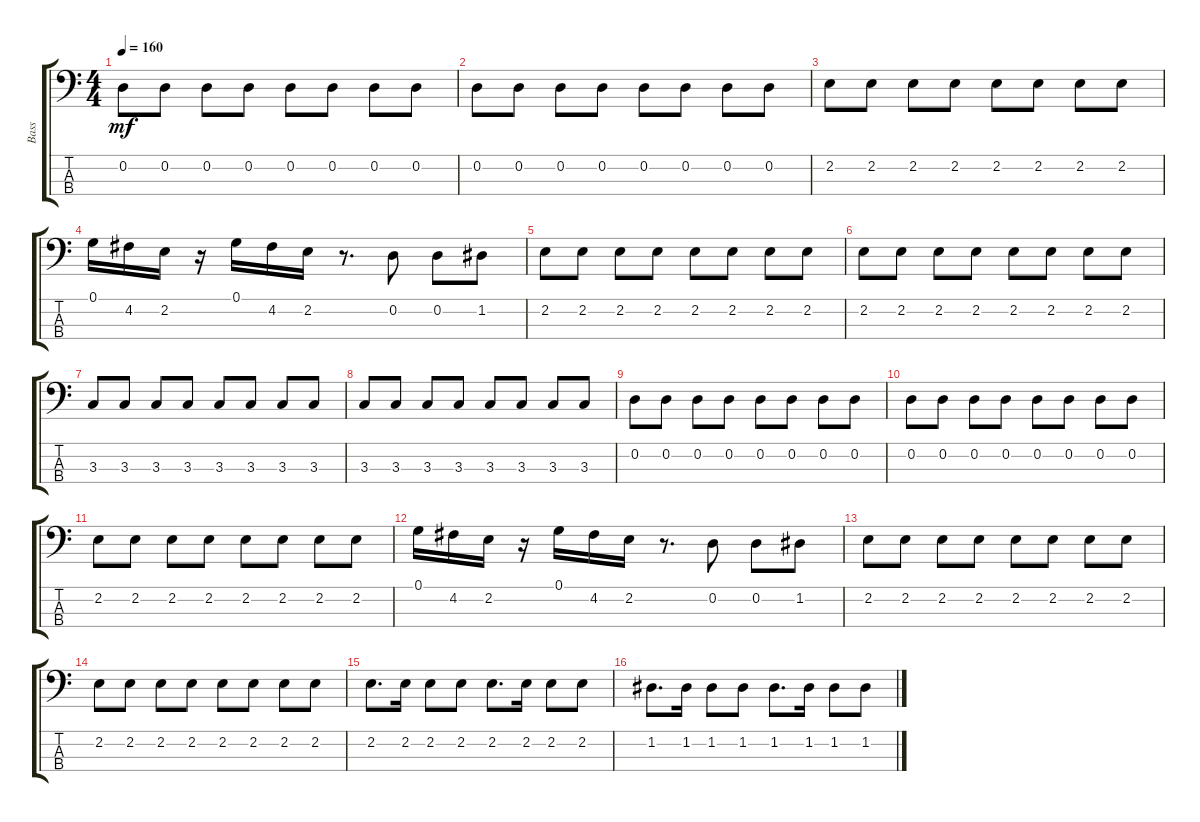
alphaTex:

\track ("Bass" "Bass") {instrument electricbassfinger}
\staff {score tabs}
\tuning (G2 D2 A1 E1) {hide}
\ts (4 4)
\tempo 160
\clef f4
\ks c
0.2.8{dy mf} 0.2.8 0.2.8 0.2.8 0.2.8 0.2.8 0.2.8 0.2.8 |
0.2.8 0.2.8 0.2.8 0.2.8 0.2.8 0.2.8 0.2.8 0.2.8 |
2.2.8 2.2.8 2.2.8 2.2.8 2.2.8 2.2.8 2.2.8 2.2.8 |
0.1.16 4.2.16 2.2.16 r.16 0.1.16 4.2.16 2.2.16 r.8{d} 0.2.8 0.2.8 1.2.8 |
2.2.8 2.2.8 2.2.8 2.2.8 2.2.8 2.2.8 2.2.8 2.2.8 |
2.2.8 2.2.8 2.2.8 2.2.8 2.2.8 2.2.8 2.2.8 2.2.8 |
3.3.8 3.3.8 3.3.8 3.3.8 3.3.8 3.3.8 3.3.8 3.3.8 |
3.3.8 3.3.8 3.3.8 3.3.8 3.3.8 3.3.8 3.3.8 3.3.8 |
0.2.8 0.2.8 0.2.8 0.2.8 0.2.8 0.2.8 0.2.8 0.2.8 |
0.2.8 0.2.8 0.2.8 0.2.8 0.2.8 0.2.8 0.2.8 0.2.8 |
2.2.8 2.2.8 2.2.8 2.2.8 2.2.8 2.2.8 2.2.8 2.2.8 |
0.1.16 4.2.16 2.2.16 r.16 0.1.16 4.2.16 2.2.16 r.8{d} 0.2.8 0.2.8 1.2.8 |
2.2.8 2.2.8 2.2.8 2.2.8 2.2.8 2.2.8 2.2.8 2.2.8 |
2.2.8 2.2.8 2.2.8 2.2.8 2.2.8 2.2.8 2.2.8 2.2.8 |
2.2.8{d} 2.2.16 2.2.8 2.2.8 2.2.8{d} 2.2.16 2.2.8 2.2.8 |
1.2.8{d} 1.2.16 1.2.8 1.2.8 1.2.8{d} 1.2.16 1.2.8 1.2.8
